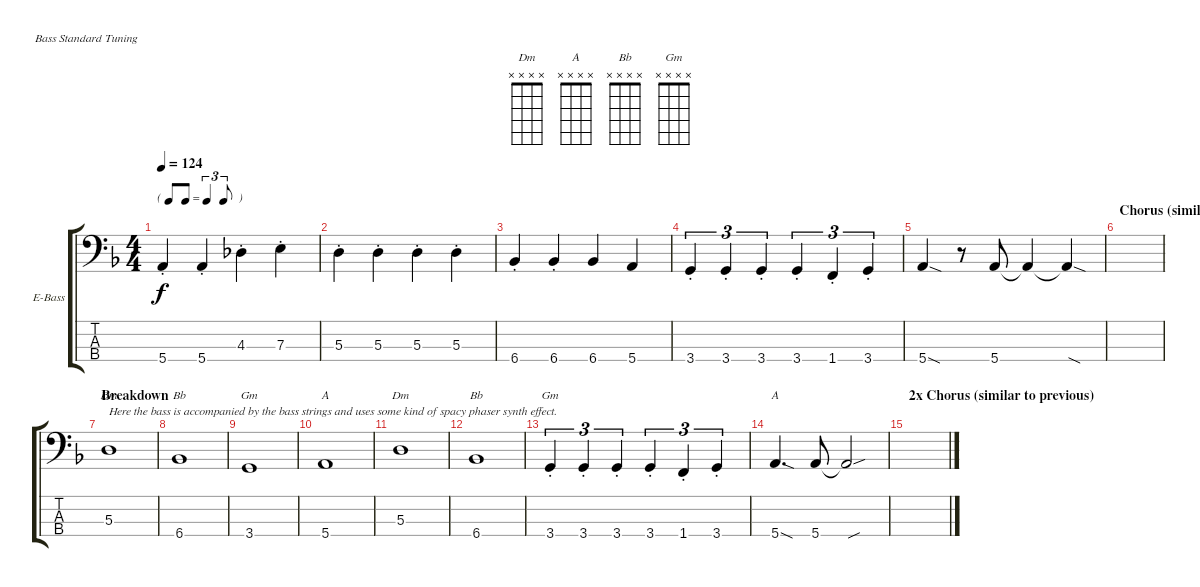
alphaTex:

\defaultSystemsLayout 4
\bracketExtendMode groupsimilarinstruments
\firstSystemTrackNameOrientation horizontal
\otherSystemsTrackNameOrientation horizontal
\track ("Bass" "E-Bass") {instrument electricbassfinger}
\staff {score tabs}
\tuning (G2 D2 A1 E1)
\chord ("Dm" x x x x)
\chord ("A" x x x x)
\chord ("Bb" x x x x)
\chord ("Gm" x x x x)
\ts (4 4)
\tf triplet8th
\tempo 124
\clef f4
\ks dminor
5.4{st}.4{dy f} 5.4{st}.4 4.3{st}.4 7.3{st}.4 |
5.3{st}.4 5.3{st}.4 5.3{st}.4 5.3{st}.4 |
6.4{st}.4 6.4{st}.4 6.4.4 5.4.4 |
3.4{st}.4{tu (3 2)} 3.4{st}.4{tu (3 2)} 3.4{st}.4{tu (3 2)} 3.4{st}.4{tu (3 2)} 1.4{st}.4{tu (3 2)} 3.4{st}.4{tu (3 2)} |
5.4{sod}.4 r.8 5.4.8 5.4{t}.4 5.4{sod t}.4 |
\section ("" "Chorus (similar to previous)")
|
\section ("" "Breakdown")
5.3.1{ch "Dm" txt "Here the bass is accompanied by the bass strings and uses some kind of spacy phaser synth effect."} |
6.4.1{ch "Bb"} |
3.4.1{ch "Gm"} |
5.4.1{ch "A"} |
5.3.1{ch "Dm"} |
6.4.1{ch "Bb"} |
3.4{st}.4{tu (3 2) ch "Gm"} 3.4{st}.4{tu (3 2)} 3.4{st}.4{tu (3 2)} 3.4{st}.4{tu (3 2)} 1.4{st}.4{tu (3 2)} 3.4{st}.4{tu (3 2)} |
5.4{sod}.4{d ch "A"} 5.4.8 5.4{sou t}.2 |
\section ("" "2x Chorus (similar to previous)")
